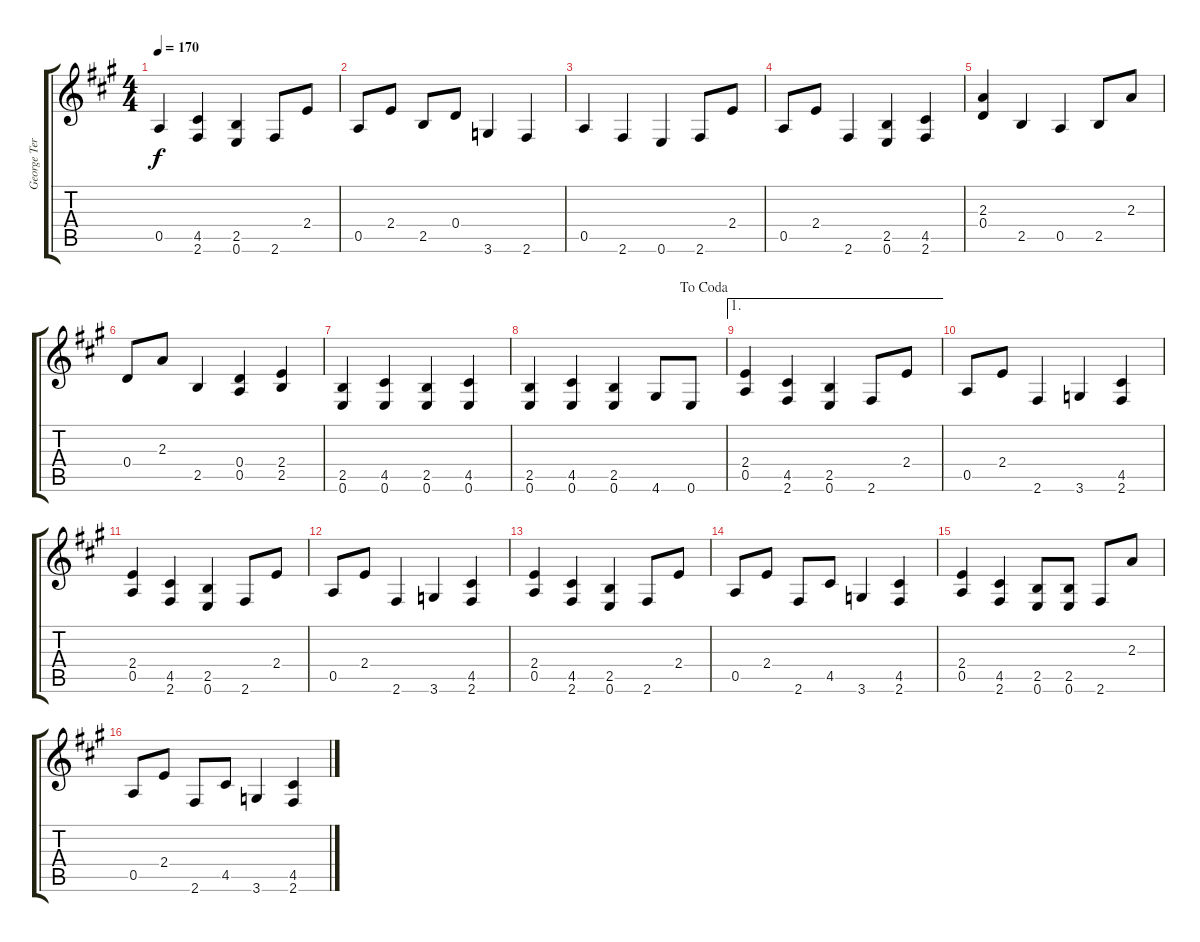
\track ("George Terry (clean)" "George Ter") {instrument electricguitarclean}
\staff {score tabs}
\tuning (E4 B3 G3 D3 A2 E2) {hide}
\ts (4 4)
\tempo 170
\clef g2
\ks a
0.5.4{dy f} (4.5 2.6).4 (2.5 0.6).4 2.6.8 2.4.8 |
0.5.8 2.4.8 2.5.8 0.4.8 3.6.4 2.6.4 |
0.5.4 2.6.4 0.6.4 2.6.8 2.4.8 |
0.5.8 2.4.8 2.6.4 (2.5 0.6).4 (4.5 2.6).4 |
(2.3 0.4).4 2.5.4 0.5.4 2.5.8 2.3.8 |
0.4.8 2.3.8 2.5.4 (0.4 0.5).4 (2.4 2.5).4 |
(2.5 0.6).4 (4.5 0.6).4 (2.5 0.6).4 (4.5 0.6).4 |
\jump dacoda
(2.5 0.6).4 (4.5 0.6).4 (2.5 0.6).4 4.6.8 0.6.8 |
\ae 1
(2.4 0.5).4 (4.5 2.6).4 (2.5 0.6).4 2.6.8 2.4.8 |
0.5.8 2.4.8 2.6.4 3.6.4 (4.5 2.6).4 |
(2.4 0.5).4 (4.5 2.6).4 (2.5 0.6).4 2.6.8 2.4.8 |
0.5.8 2.4.8 2.6.4 3.6.4 (4.5 2.6).4 |
(2.4 0.5).4 (4.5 2.6).4 (2.5 0.6).4 2.6.8 2.4.8 |
0.5.8 2.4.8 2.6.8 4.5.8 3.6.4 (4.5 2.6).4 |
(2.4 0.5).4 (4.5 2.6).4 (2.5 0.6).8 (2.5 0.6).8 2.6.8 2.3.8 |
0.5.8 2.4.8 2.6.8 4.5.8 3.6.4 (4.5 2.6).4
